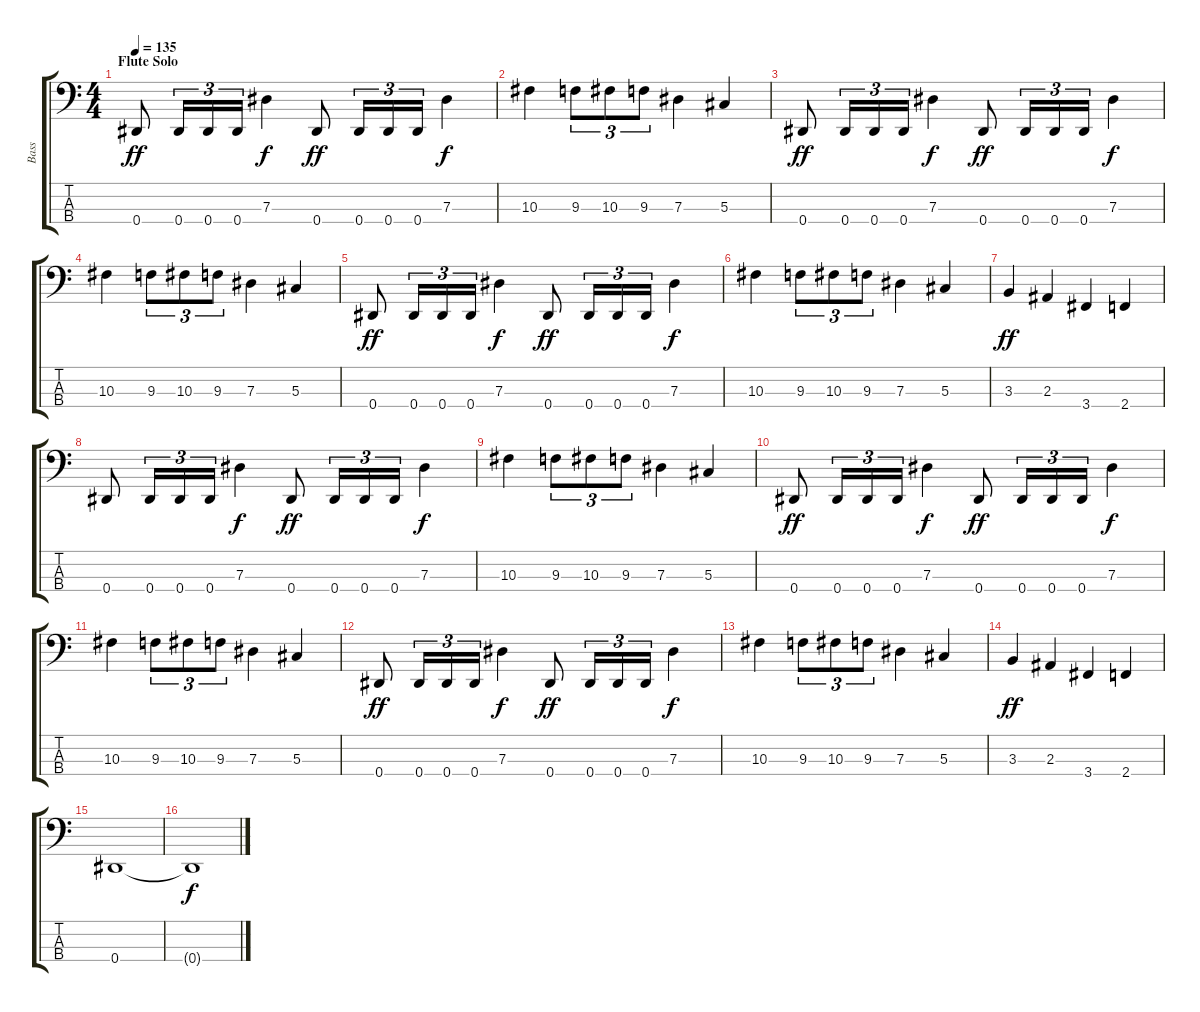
\track ("Bass" "Bass") {instrument slapbass2}
\staff {score tabs}
\tuning (Gb2 Db2 Ab1 Eb1) {hide}
\ts (4 4)
\section ("" "Flute Solo")
\tempo 135
\clef f4
\ks c
0.4.8{dy ff} 0.4.16{tu (3 2)} 0.4.16{tu (3 2)} 0.4.16{tu (3 2)} 7.3.4{dy f} 0.4.8{dy ff} 0.4.16{tu (3 2)} 0.4.16{tu (3 2)} 0.4.16{tu (3 2)} 7.3.4{dy f} |
10.3.4 9.3.8{tu (3 2)} 10.3.8{tu (3 2)} 9.3.8{tu (3 2)} 7.3.4 5.3.4 |
0.4.8{dy ff} 0.4.16{tu (3 2)} 0.4.16{tu (3 2)} 0.4.16{tu (3 2)} 7.3.4{dy f} 0.4.8{dy ff} 0.4.16{tu (3 2)} 0.4.16{tu (3 2)} 0.4.16{tu (3 2)} 7.3.4{dy f} |
10.3.4 9.3.8{tu (3 2)} 10.3.8{tu (3 2)} 9.3.8{tu (3 2)} 7.3.4 5.3.4 |
0.4.8{dy ff} 0.4.16{tu (3 2)} 0.4.16{tu (3 2)} 0.4.16{tu (3 2)} 7.3.4{dy f} 0.4.8{dy ff} 0.4.16{tu (3 2)} 0.4.16{tu (3 2)} 0.4.16{tu (3 2)} 7.3.4{dy f} |
10.3.4 9.3.8{tu (3 2)} 10.3.8{tu (3 2)} 9.3.8{tu (3 2)} 7.3.4 5.3.4 |
3.3.4{dy ff} 2.3.4 3.4.4 2.4.4 |
0.4.8 0.4.16{tu (3 2)} 0.4.16{tu (3 2)} 0.4.16{tu (3 2)} 7.3.4{dy f} 0.4.8{dy ff} 0.4.16{tu (3 2)} 0.4.16{tu (3 2)} 0.4.16{tu (3 2)} 7.3.4{dy f} |
10.3.4 9.3.8{tu (3 2)} 10.3.8{tu (3 2)} 9.3.8{tu (3 2)} 7.3.4 5.3.4 |
0.4.8{dy ff} 0.4.16{tu (3 2)} 0.4.16{tu (3 2)} 0.4.16{tu (3 2)} 7.3.4{dy f} 0.4.8{dy ff} 0.4.16{tu (3 2)} 0.4.16{tu (3 2)} 0.4.16{tu (3 2)} 7.3.4{dy f} |
10.3.4 9.3.8{tu (3 2)} 10.3.8{tu (3 2)} 9.3.8{tu (3 2)} 7.3.4 5.3.4 |
0.4.8{dy ff} 0.4.16{tu (3 2)} 0.4.16{tu (3 2)} 0.4.16{tu (3 2)} 7.3.4{dy f} 0.4.8{dy ff} 0.4.16{tu (3 2)} 0.4.16{tu (3 2)} 0.4.16{tu (3 2)} 7.3.4{dy f} |
10.3.4 9.3.8{tu (3 2)} 10.3.8{tu (3 2)} 9.3.8{tu (3 2)} 7.3.4 5.3.4 |
3.3.4{dy ff} 2.3.4 3.4.4 2.4.4 |
0.4.1 |
0.4{t}.1{dy f}
